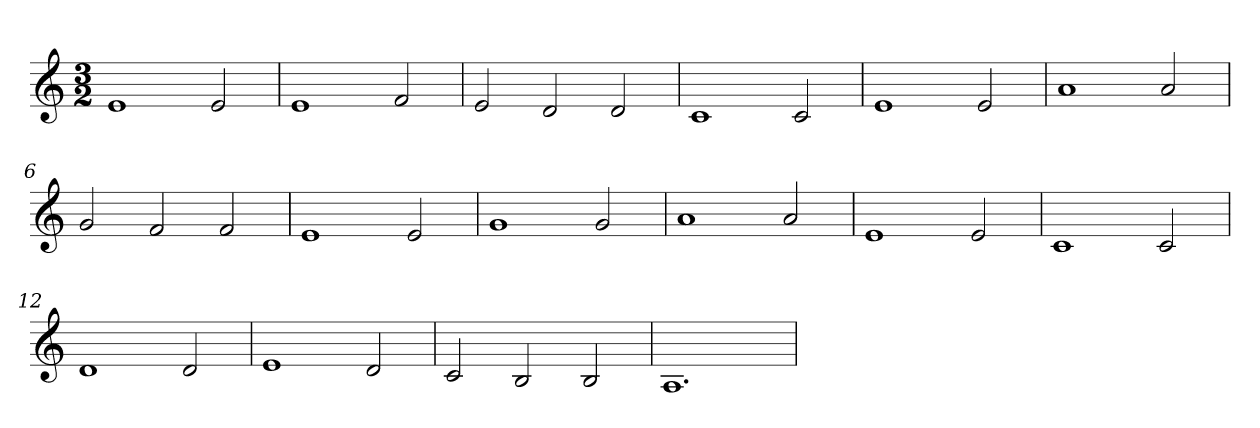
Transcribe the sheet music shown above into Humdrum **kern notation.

**kern
*part1
*staff1
*clefG2
*k[]
*C:
*M3/2
=
1e
2e
=1
1e
2f
=2
2e
2d
2d
=3
1c
2c
=4
1e
2e
=5
1a
2a
=6
2g
2f
2f
=7
1e
2e
=8
1g
2g
=9
1a
2a
=10
1e
2e
=11
1c
2c
=12
1d
2d
=13
1e
2d
=14
2c
2B
2B
=15
1.A
=
*-
